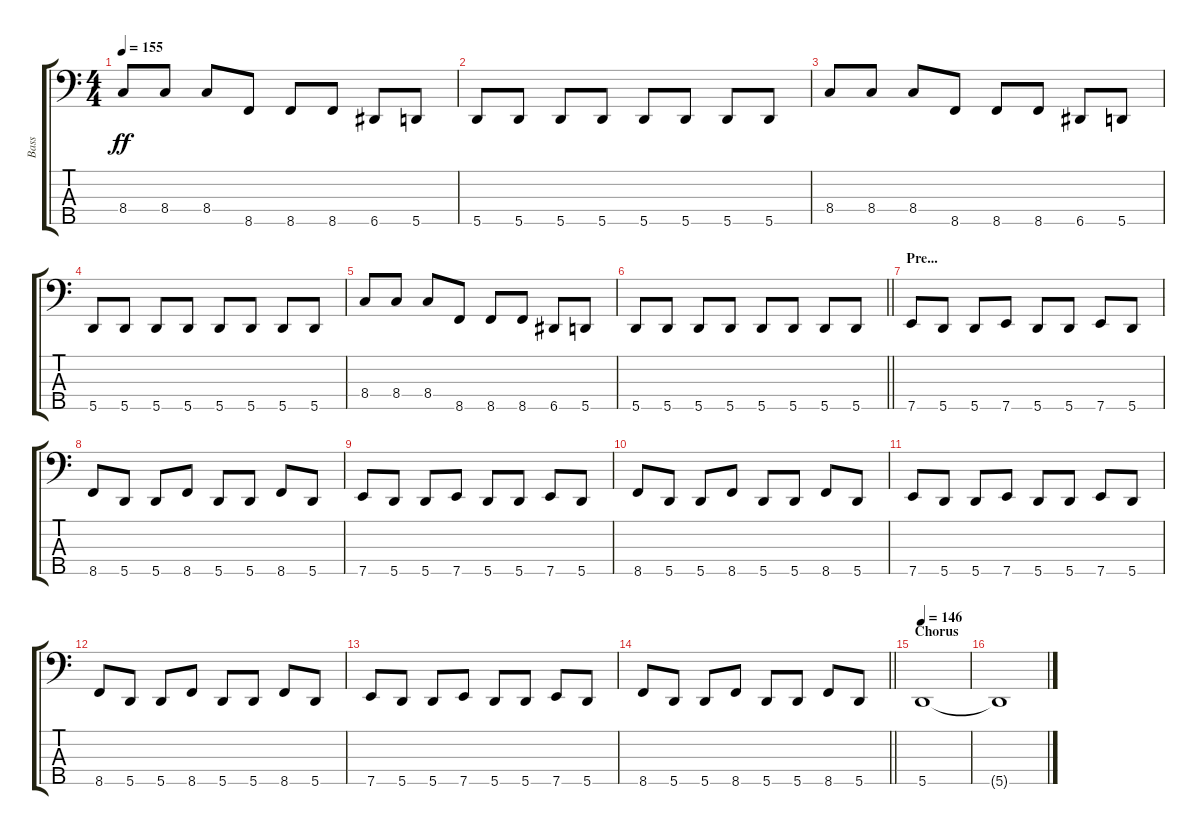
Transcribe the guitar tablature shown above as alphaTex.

\track ("Bass" "Bass") {instrument electricbassfinger}
\staff {score tabs}
\tuning (G2 D2 A1 E1 A0) {hide}
\ts (4 4)
\tempo 155
\clef f4
\ks c
8.4.8{dy ff} 8.4.8 8.4.8 8.5.8 8.5.8 8.5.8 6.5.8 5.5.8 |
5.5.8 5.5.8 5.5.8 5.5.8 5.5.8 5.5.8 5.5.8 5.5.8 |
8.4.8 8.4.8 8.4.8 8.5.8 8.5.8 8.5.8 6.5.8 5.5.8 |
5.5.8 5.5.8 5.5.8 5.5.8 5.5.8 5.5.8 5.5.8 5.5.8 |
8.4.8 8.4.8 8.4.8 8.5.8 8.5.8 8.5.8 6.5.8 5.5.8 |
\barLineRight lightlight
5.5.8 5.5.8 5.5.8 5.5.8 5.5.8 5.5.8 5.5.8 5.5.8 |
\section ("" "Pre...")
7.5.8 5.5.8 5.5.8 7.5.8 5.5.8 5.5.8 7.5.8 5.5.8 |
8.5.8 5.5.8 5.5.8 8.5.8 5.5.8 5.5.8 8.5.8 5.5.8 |
7.5.8 5.5.8 5.5.8 7.5.8 5.5.8 5.5.8 7.5.8 5.5.8 |
8.5.8 5.5.8 5.5.8 8.5.8 5.5.8 5.5.8 8.5.8 5.5.8 |
7.5.8 5.5.8 5.5.8 7.5.8 5.5.8 5.5.8 7.5.8 5.5.8 |
8.5.8 5.5.8 5.5.8 8.5.8 5.5.8 5.5.8 8.5.8 5.5.8 |
7.5.8 5.5.8 5.5.8 7.5.8 5.5.8 5.5.8 7.5.8 5.5.8 |
\barLineRight lightlight
8.5.8 5.5.8 5.5.8 8.5.8 5.5.8 5.5.8 8.5.8 5.5.8 |
\section ("" "Chorus")
\tempo 146
5.5.1 |
5.5{t}.1
